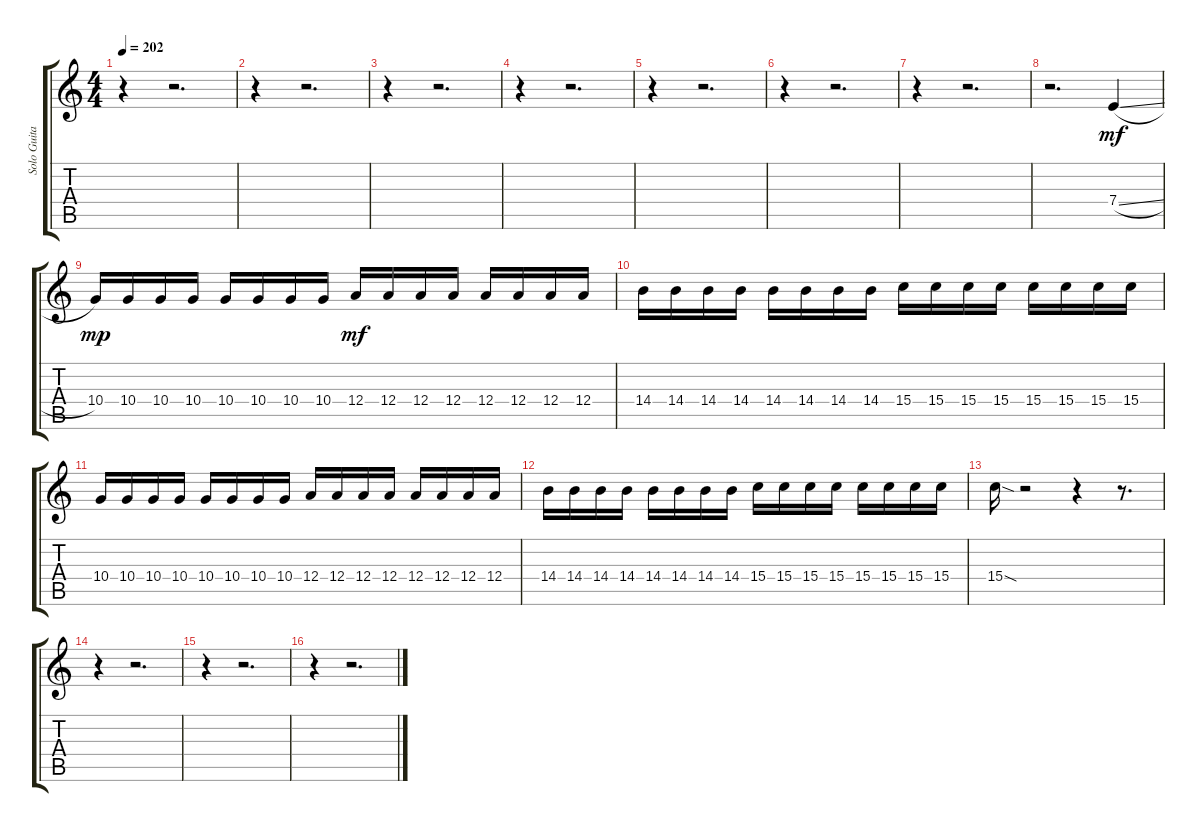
\track ("Solo Guitar Adv." "Solo Guita") {instrument distortionguitar}
\staff {score tabs}
\tuning (B3 Gb3 D3 A2 E2 B1) {hide}
\ts (4 4)
\tempo 202
\clef g2
\ks c
r.4{dy mf} r.2{d} |
r.4 r.2{d} |
r.4 r.2{d} |
r.4 r.2{d} |
r.4 r.2{d} |
r.4 r.2{d} |
r.4 r.2{d} |
r.2{d} 7.4{sl}.4 |
10.4.16{dy mp} 10.4.16 10.4.16 10.4.16 10.4.16 10.4.16 10.4.16 10.4.16 12.4.16{dy mf} 12.4.16 12.4.16 12.4.16 12.4.16 12.4.16 12.4.16 12.4.16 |
14.4.16 14.4.16 14.4.16 14.4.16 14.4.16 14.4.16 14.4.16 14.4.16 15.4.16 15.4.16 15.4.16 15.4.16 15.4.16 15.4.16 15.4.16 15.4.16 |
10.4.16 10.4.16 10.4.16 10.4.16 10.4.16 10.4.16 10.4.16 10.4.16 12.4.16 12.4.16 12.4.16 12.4.16 12.4.16 12.4.16 12.4.16 12.4.16 |
14.4.16 14.4.16 14.4.16 14.4.16 14.4.16 14.4.16 14.4.16 14.4.16 15.4.16 15.4.16 15.4.16 15.4.16 15.4.16 15.4.16 15.4.16 15.4.16 |
15.4{sod}.16 r.2 r.4 r.8{d} |
r.4 r.2{d} |
r.4 r.2{d} |
r.4 r.2{d}
